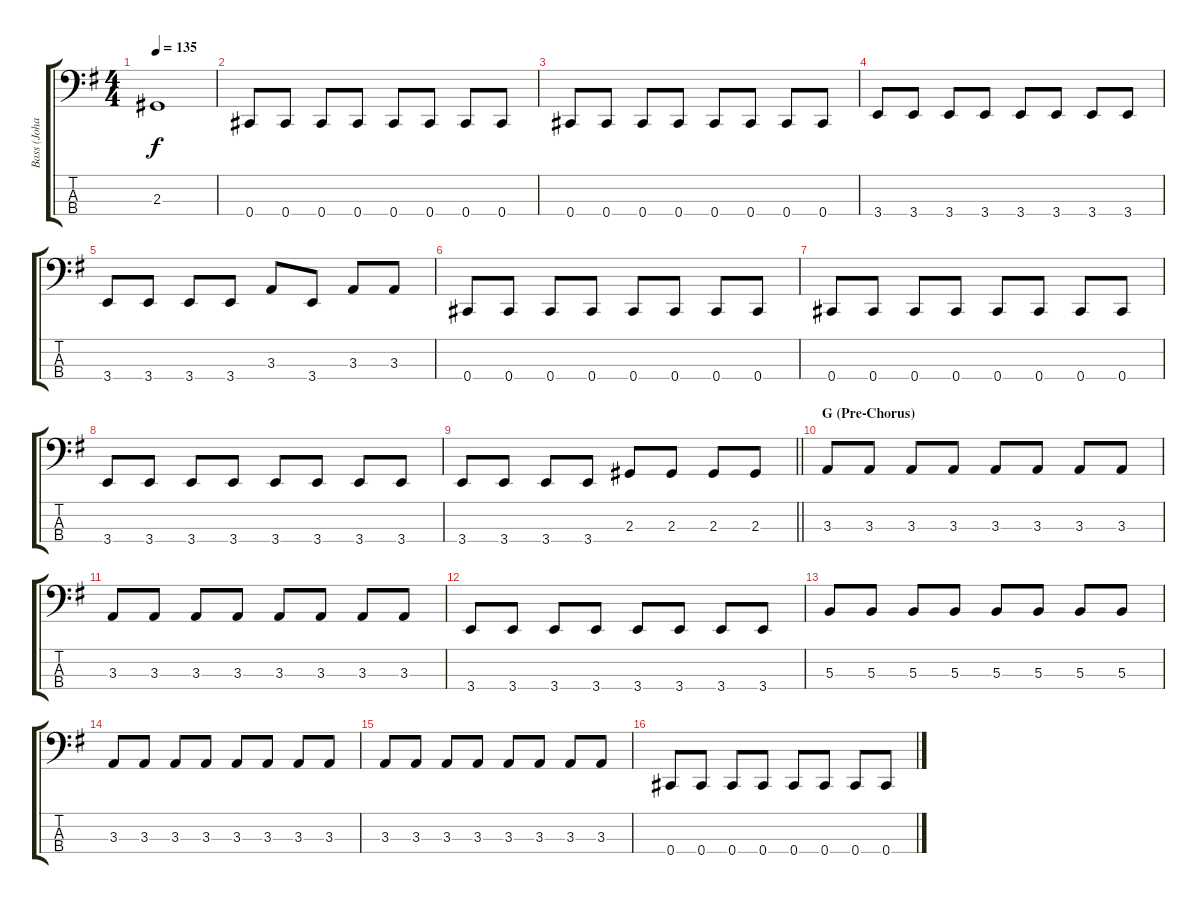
\track ("Bass (Johan Niemann)" "Bass (Joha") {instrument electricbassfinger}
\staff {score tabs}
\tuning (E2 B1 Gb1 Db1) {hide}
\ts (4 4)
\tempo 135
\clef f4
\ks eminor
2.3.1{dy f} |
0.4.8 0.4.8 0.4.8 0.4.8 0.4.8 0.4.8 0.4.8 0.4.8 |
0.4.8 0.4.8 0.4.8 0.4.8 0.4.8 0.4.8 0.4.8 0.4.8 |
3.4.8 3.4.8 3.4.8 3.4.8 3.4.8 3.4.8 3.4.8 3.4.8 |
3.4.8 3.4.8 3.4.8 3.4.8 3.3.8 3.4.8 3.3.8 3.3.8 |
0.4.8 0.4.8 0.4.8 0.4.8 0.4.8 0.4.8 0.4.8 0.4.8 |
0.4.8 0.4.8 0.4.8 0.4.8 0.4.8 0.4.8 0.4.8 0.4.8 |
3.4.8 3.4.8 3.4.8 3.4.8 3.4.8 3.4.8 3.4.8 3.4.8 |
\barLineRight lightlight
3.4.8 3.4.8 3.4.8 3.4.8 2.3.8 2.3.8 2.3.8 2.3.8 |
\section ("" "G (Pre-Chorus)")
3.3.8 3.3.8 3.3.8 3.3.8 3.3.8 3.3.8 3.3.8 3.3.8 |
3.3.8 3.3.8 3.3.8 3.3.8 3.3.8 3.3.8 3.3.8 3.3.8 |
3.4.8 3.4.8 3.4.8 3.4.8 3.4.8 3.4.8 3.4.8 3.4.8 |
5.3.8 5.3.8 5.3.8 5.3.8 5.3.8 5.3.8 5.3.8 5.3.8 |
3.3.8 3.3.8 3.3.8 3.3.8 3.3.8 3.3.8 3.3.8 3.3.8 |
3.3.8 3.3.8 3.3.8 3.3.8 3.3.8 3.3.8 3.3.8 3.3.8 |
0.4.8 0.4.8 0.4.8 0.4.8 0.4.8 0.4.8 0.4.8 0.4.8
